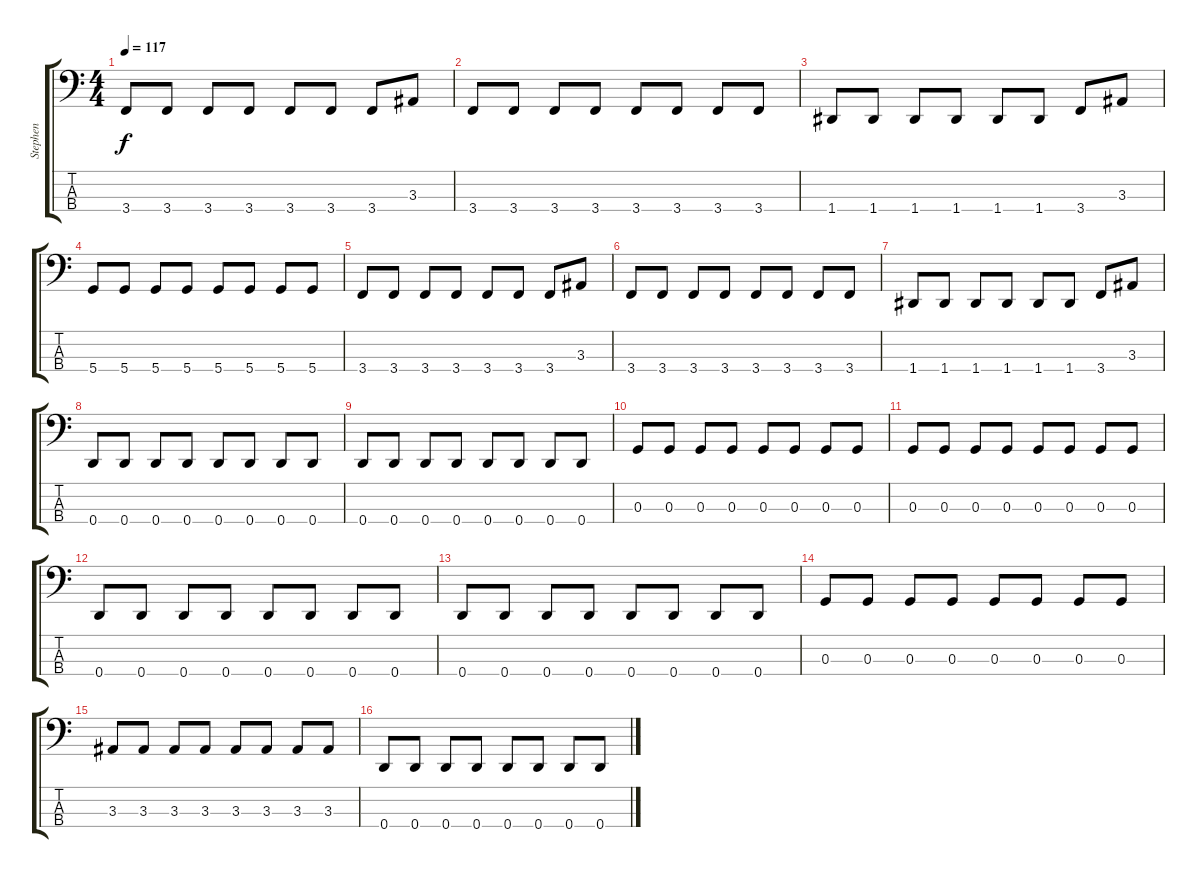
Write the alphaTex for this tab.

\track ("Stephen" "Stephen") {instrument electricbasspick}
\staff {score tabs}
\tuning (F2 C2 G1 D1) {hide}
\ts (4 4)
\tempo 117
\clef f4
\ks c
3.4.8{dy f} 3.4.8 3.4.8 3.4.8 3.4.8 3.4.8 3.4.8 3.3.8 |
3.4.8 3.4.8 3.4.8 3.4.8 3.4.8 3.4.8 3.4.8 3.4.8 |
1.4.8 1.4.8 1.4.8 1.4.8 1.4.8 1.4.8 3.4.8 3.3.8 |
5.4.8 5.4.8 5.4.8 5.4.8 5.4.8 5.4.8 5.4.8 5.4.8 |
3.4.8 3.4.8 3.4.8 3.4.8 3.4.8 3.4.8 3.4.8 3.3.8 |
3.4.8 3.4.8 3.4.8 3.4.8 3.4.8 3.4.8 3.4.8 3.4.8 |
1.4.8 1.4.8 1.4.8 1.4.8 1.4.8 1.4.8 3.4.8 3.3.8 |
0.4.8 0.4.8 0.4.8 0.4.8 0.4.8 0.4.8 0.4.8 0.4.8 |
0.4.8 0.4.8 0.4.8 0.4.8 0.4.8 0.4.8 0.4.8 0.4.8 |
0.3.8 0.3.8 0.3.8 0.3.8 0.3.8 0.3.8 0.3.8 0.3.8 |
0.3.8 0.3.8 0.3.8 0.3.8 0.3.8 0.3.8 0.3.8 0.3.8 |
0.4.8 0.4.8 0.4.8 0.4.8 0.4.8 0.4.8 0.4.8 0.4.8 |
0.4.8 0.4.8 0.4.8 0.4.8 0.4.8 0.4.8 0.4.8 0.4.8 |
0.3.8 0.3.8 0.3.8 0.3.8 0.3.8 0.3.8 0.3.8 0.3.8 |
3.3.8 3.3.8 3.3.8 3.3.8 3.3.8 3.3.8 3.3.8 3.3.8 |
0.4.8 0.4.8 0.4.8 0.4.8 0.4.8 0.4.8 0.4.8 0.4.8
